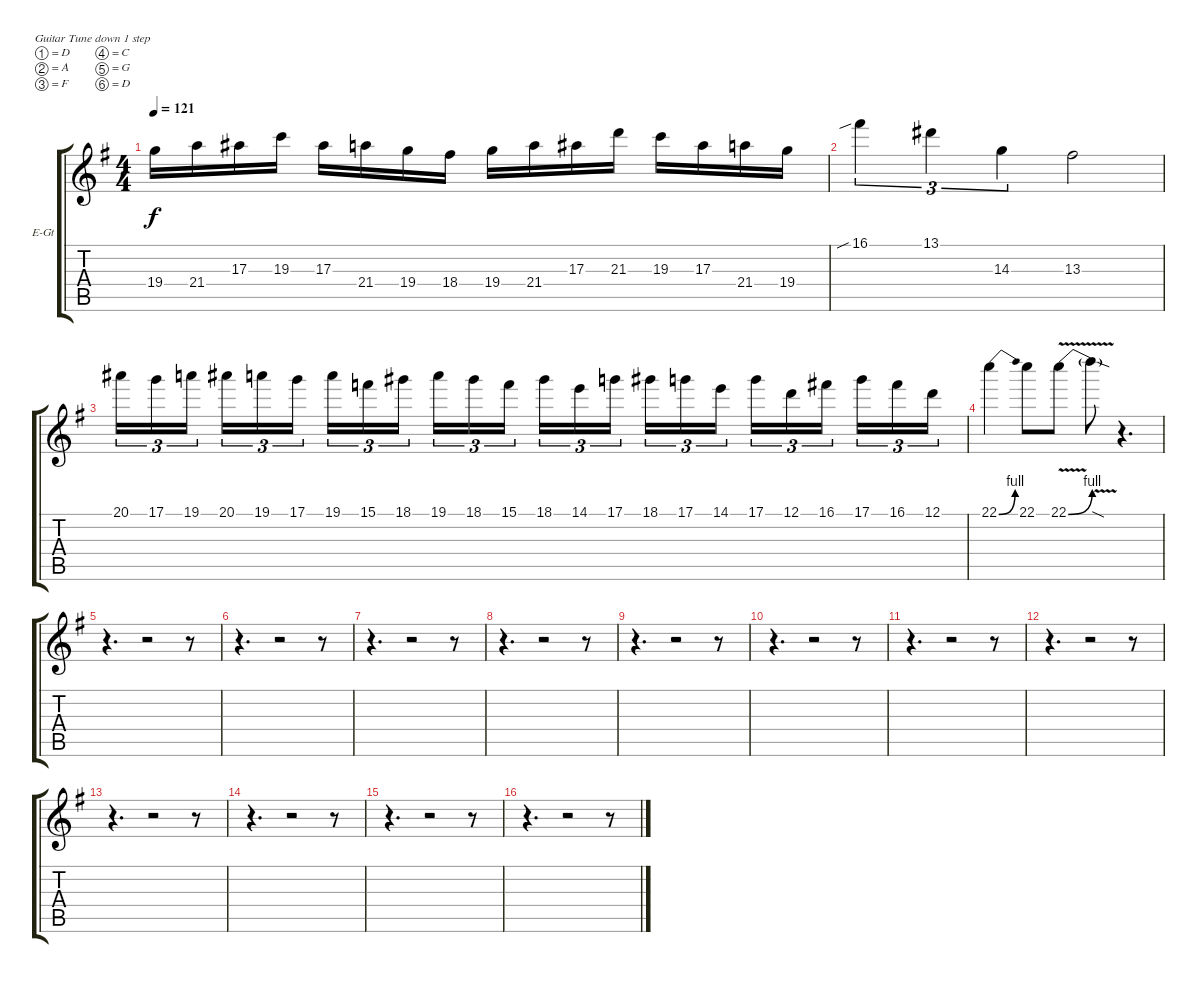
\bracketExtendMode groupsimilarinstruments
\firstSystemTrackNameOrientation horizontal
\otherSystemsTrackNameOrientation horizontal
\track ("Steven Solos" "E-Gt") {instrument overdrivenguitar}
\staff {score tabs}
\tuning (D4 A3 F3 C3 G2 D2)
\ts (4 4)
\tempo 121
\clef g2
\scale
0.333333
\ks g
19.4.16{dy f} 21.4.16 17.3.16 19.3.16 17.3.16 21.4.16 19.4.16 18.4.16 19.4.16 21.4.16 17.3.16 21.3.16 19.3.16 17.3.16 21.4.16 19.4.16 |
\scale
0.333333 16.1{sib}.4{tu (3 2)} 13.1.4{tu (3 2)} 14.3.4{tu (3 2)} 13.3.2 |
\scale
0.333333 20.1.16{tu (3 2)} 17.1.16{tu (3 2)} 19.1.16{tu (3 2)} 20.1.16{tu (3 2)} 19.1.16{tu (3 2)} 17.1.16{tu (3 2)} 19.1.16{tu (3 2)} 15.1.16{tu (3 2)} 18.1.16{tu (3 2)} 19.1.16{tu (3 2)} 18.1.16{tu (3 2)} 15.1.16{tu (3 2)} 18.1.16{tu (3 2)} 14.1.16{tu (3 2)} 17.1.16{tu (3 2)} 18.1.16{tu (3 2)} 17.1.16{tu (3 2)} 14.1.16{tu (3 2)} 17.1.16{tu (3 2)} 12.1.16{tu (3 2)} 16.1.16{tu (3 2)} 17.1.16{tu (3 2)} 16.1.16{tu (3 2)} 12.1.16{tu (3 2)} |
\scale
0.333333 22.1{be (bend 0 0 60 4)}.4 22.1.8 22.1{be (bend 0 0 60 4) v}.8 22.1{v sod t}.8 r.4{d} |
\scale
0.333333 r.4{d} r.2 r.8 |
\scale
0.333333 r.4{d} r.2 r.8 |
\scale
0.333333 r.4{d} r.2 r.8 |
\scale
0.333333 r.4{d} r.2 r.8 |
\scale
0.333333 r.4{d} r.2 r.8 |
\scale
0.333333 r.4{d} r.2 r.8 |
\scale
0.333333 r.4{d} r.2 r.8 |
\scale
0.333333 r.4{d} r.2 r.8 |
\scale
0.333333 r.4{d} r.2 r.8 |
\scale
0.333333 r.4{d} r.2 r.8 |
\scale
0.333333 r.4{d} r.2 r.8 |
\scale
0.333333 r.4{d} r.2 r.8
